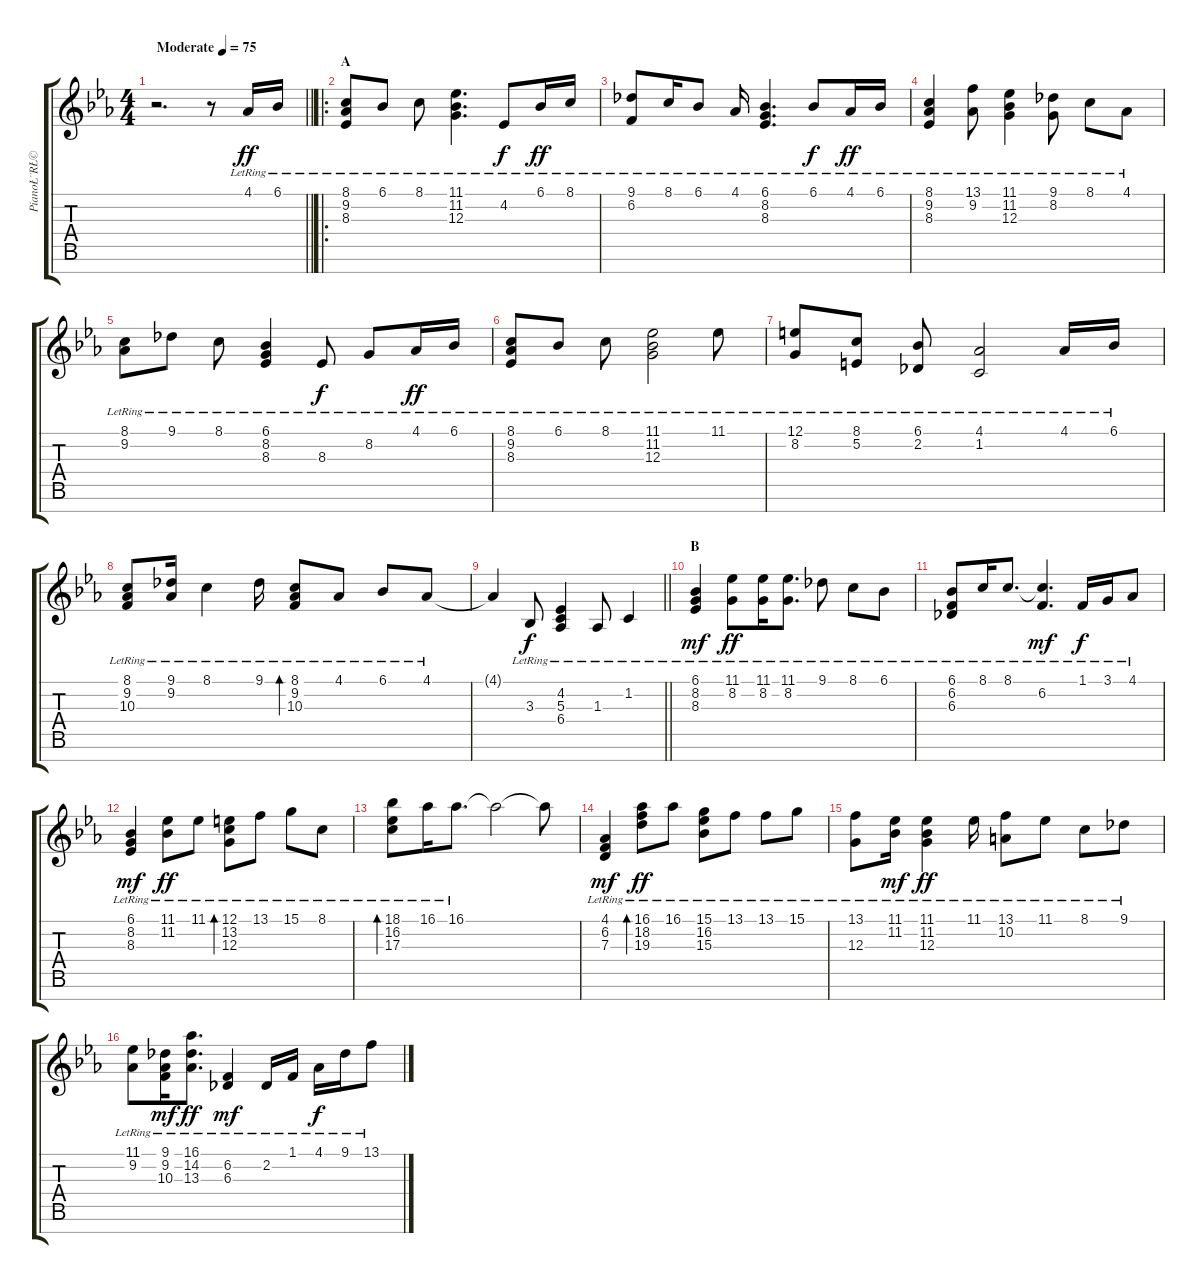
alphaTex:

\track ("PianoŁ¨RŁ©" "PianoŁ¨RŁ©") {instrument acousticgrandpiano}
\staff {score tabs}
\tuning (E4 B3 G3 D3 A2 E2 B1) {hide}
\ts (4 4)
\tempo (75 "Moderate")
\clef g2
\barLineRight lightlight
\ks eb
r.2{d dy ff instrument acousticgrandpiano} r.8 4.1{lr}.16 6.1{lr}.16 |
\ro
\section ("" "A")
(8.1{lr} 9.2{lr} 8.3{lr}).8 6.1{lr}.8 8.1{lr}.8 (11.1{lr} 11.2{lr} 12.3{lr}).4{d} 4.2{lr}.8{dy f} 6.1{lr}.16{dy ff} 8.1{lr}.16 |
(9.1{lr} 6.2{lr}).8 8.1{lr}.16 6.1{lr}.8 4.1{lr}.16 (6.1{lr} 8.2{lr} 8.3{lr}).4{d} 6.1{lr}.8{dy f} 4.1{lr}.16{dy ff} 6.1{lr}.16 |
(8.1{lr} 9.2{lr} 8.3{lr}).4 (13.1{lr} 9.2{lr}).8 (11.1{lr} 11.2{lr} 12.3{lr}).4 (9.1{lr} 8.2{lr}).8 8.1{lr}.8 4.1{lr}.8 |
(8.1{lr} 9.2{lr}).8 9.1{lr}.8 8.1{lr}.8 (6.1{lr} 8.2{lr} 8.3{lr}).4 8.3{lr}.8{dy f} 8.2{lr}.8 4.1{lr}.16{dy ff} 6.1{lr}.16 |
(8.1{lr} 9.2{lr} 8.3{lr}).8 6.1{lr}.8 8.1{lr}.8 (11.1{lr} 11.2{lr} 12.3{lr}).2 11.1{lr}.8 |
(12.1{lr} 8.2{lr}).8 (8.1{lr} 5.2{lr}).8 (6.1{lr} 2.2{lr}).8 (4.1{lr} 1.2{lr}).2 4.1{lr}.16 6.1{lr}.16 |
(8.1{lr} 9.2{lr} 10.3{lr}).8 (9.1{lr} 9.2{lr}).16 8.1{lr}.4 9.1{lr}.16 (8.1{lr} 9.2{lr} 10.3{lr}).8{bd 60} 4.1{lr}.8 6.1{lr}.8 4.1{lr}.8 |
\barLineRight lightlight
4.1{t}.4 3.3{lr}.8{dy f} (4.2{lr} 5.3{lr} 6.4{lr}).4 1.3{lr}.8 1.2{lr}.4 |
\section ("" "B")
(6.1{lr} 8.2{lr} 8.3{lr}).4{dy mf} (11.1{lr} 8.2{lr}).8{dy ff} (11.1{lr} 8.2{lr}).16 (11.1{lr} 8.2{lr}).8{d} 9.1{lr}.8 8.1{lr}.8 6.1{lr}.8 |
(6.1{lr} 6.2{lr} 6.3{lr}).8 8.1{lr}.16 8.1{lr}.8{d} (8.1{t} 6.2{lr}).4{d dy mf} 1.1{lr}.16{dy f} 3.1{lr}.16 4.1{lr}.8 |
(6.1{lr} 8.2{lr} 8.3{lr}).4{dy mf} (11.1{lr} 11.2{lr}).8{dy ff} 11.1{lr}.8 (12.1{lr} 13.2{lr} 12.3{lr}).8{bd 120} 13.1{lr}.8 15.1{lr}.8 8.1{lr}.8 |
(18.1{lr} 16.2{lr} 17.3{lr}).8{bd 120} 16.1{lr}.16 16.1{lr}.8{d} 16.1{t}.2 16.1{t}.8 |
(4.1{lr} 6.2{lr} 7.3{lr}).4{dy mf} (16.1{lr} 18.2{lr} 19.3{lr}).8{bd 120 dy ff} 16.1{lr}.8 (15.1{lr} 16.2{lr} 15.3{lr}).8 13.1{lr}.8 13.1{lr}.8 15.1{lr}.8 |
(13.1{lr} 12.3{lr}).8 (11.1{lr} 11.2{lr}).16{dy mf} (11.1{lr} 11.2{lr} 12.3{lr}).4{dy ff} 11.1{lr}.16 (13.1{lr} 10.2{lr}).8 11.1{lr}.8 8.1{lr}.8 9.1{lr}.8 |
(11.1{lr} 9.2{lr}).8 (9.1{lr} 9.2{lr} 10.3{lr}).16{dy mf} (16.1{lr} 14.2{lr} 13.3{lr}).8{d dy ff} (6.2{lr} 6.3{lr}).4{dy mf} 2.2{lr}.16 1.1{lr}.16 4.1{lr}.16{dy f} 9.1{lr}.16 13.1{lr}.8
